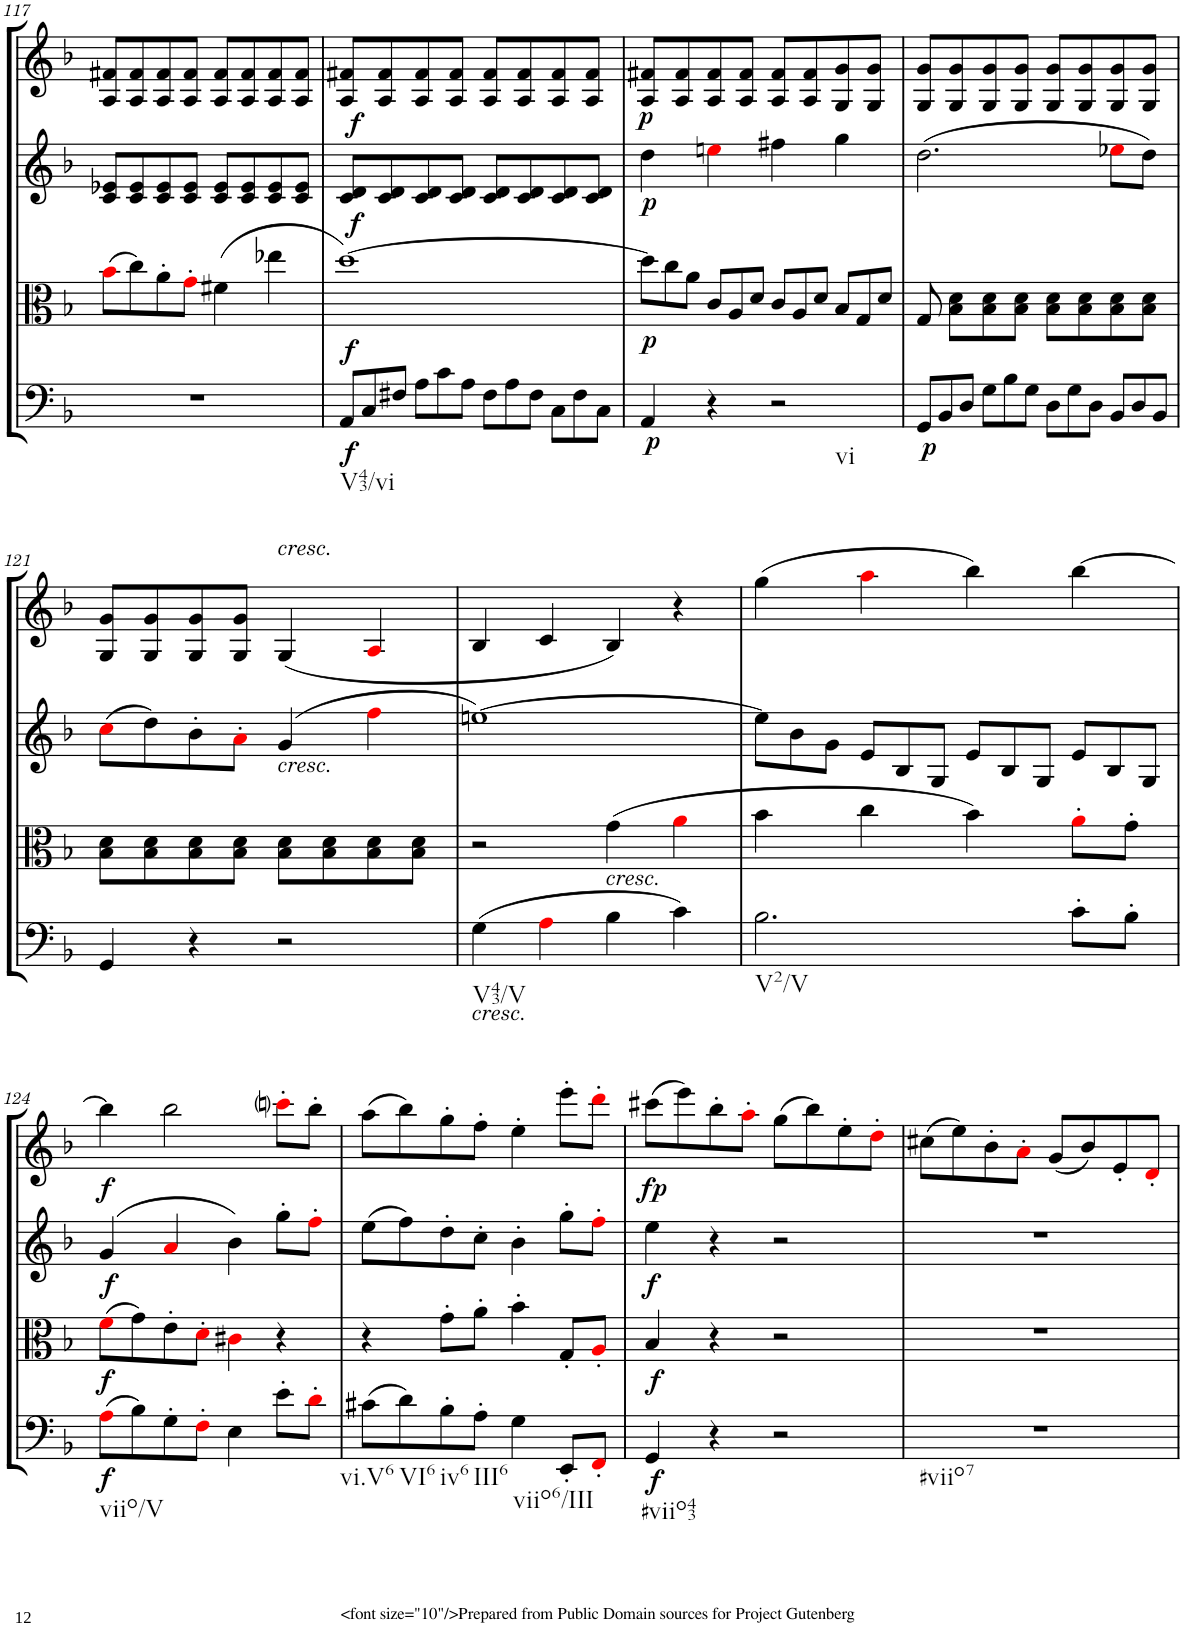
**kern	**dynam	**kern	**dynam	**kern	**dynam	**kern	**dynam
*part4	*part4	*part3	*part3	*part2	*part2	*part1	*part1
*staff4	*staff4	*staff3	*staff3	*staff2	*staff2	*staff1	*staff1
*I"Cello	*	*I"Viola	*	*I"2nd Violin	*	*I"1st Violin	*
*	*	*I'Vla	*	*I'Vln	*	*I'Vln	*
!!LO:PB:g=z
*clefF4	*	*clefC3	*	*clefG2	*	*clefG2	*
*k[b-]	*	*k[b-]	*	*k[b-]	*	*k[b-]	*
*M4/4	*	*M4/4	*	*M4/4	*	*M4/4	*
*met(c)	*	*met(c)	*	*met(c)	*	*met(c)	*
=117	=117	=117	=117	=117	=117	=117	=117
1r	.	(8b-i\L	.	8c/ 8e-X/L	.	8A/ 8f#X/L	.
.	.	8cc\)	.	8c/ 8e-/	.	8A/ 8f#/	.
.	.	8a'\	.	8c/ 8e-/	.	8A/ 8f#/	.
.	.	8g'i\J	.	8c/ 8e-/J	.	8A/ 8f#/J	.
.	.	(4f#X\	.	8c/ 8e-/L	.	8A/ 8f#/L	.
.	.	.	.	8c/ 8e-/	.	8A/ 8f#/	.
.	.	4ee-X\	.	8c/ 8e-/	.	8A/ 8f#/	.
.	.	.	.	8c/ 8e-/J	.	8A/ 8f#/J	.
=118	=118	=118	=118	=118	=118	=118	=118
*Xtuplet	*	*	*	*	*	*	*
!LO:TX:b:t=V43/vi	!	!	!	!	!	!	!
!	!LO:DY:b	!	!LO:DY:b	!	!LO:DY:b	!	!LO:DY:b
12AA/L	f	[1dd)	f	8c/ 8d/L	f	8A/ 8f#X/L	f
12C/	.	.	.	.	.	.	.
.	.	.	.	8c/ 8d/	.	8A/ 8f#/	.
12F#X/J	.	.	.	.	.	.	.
12A\L	.	.	.	8c/ 8d/	.	8A/ 8f#/	.
12c\	.	.	.	.	.	.	.
.	.	.	.	8c/ 8d/J	.	8A/ 8f#/J	.
12A\J	.	.	.	.	.	.	.
12F#\L	.	.	.	8c/ 8d/L	.	8A/ 8f#/L	.
12A\	.	.	.	.	.	.	.
.	.	.	.	8c/ 8d/	.	8A/ 8f#/	.
12F#\J	.	.	.	.	.	.	.
12C\L	.	.	.	8c/ 8d/	.	8A/ 8f#/	.
12F#\	.	.	.	.	.	.	.
.	.	.	.	8c/ 8d/J	.	8A/ 8f#/J	.
12C\J	.	.	.	.	.	.	.
=119	=119	=119	=119	=119	=119	=119	=119
*	*	*Xtuplet	*	*	*	*	*
!	!LO:DY:b	!	!LO:DY:b	!	!LO:DY:b	!	!LO:DY:b
4AA/	p	12dd\L]	p	4dd\	p	8A/ 8f#X/L	p
.	.	12cc\	.	.	.	.	.
.	.	.	.	.	.	8A/ 8f#/	.
.	.	12a\J	.	.	.	.	.
4r	.	12c/L	.	4eeni\	.	8A/ 8f#/	.
.	.	12A/	.	.	.	.	.
.	.	.	.	.	.	8A/ 8f#/J	.
.	.	12d/J	.	.	.	.	.
!LO:TX:b:t=vi	!	!	!	!	!	!	!
2r	.	12c/L	.	4ff#X\	.	8A/ 8f#/L	.
.	.	12A/	.	.	.	.	.
.	.	.	.	.	.	8A/ 8f#/	.
.	.	12d/J	.	.	.	.	.
.	.	12B-/L	.	4gg\	.	8G/ 8g/	.
.	.	12G/	.	.	.	.	.
.	.	.	.	.	.	8G/ 8g/J	.
.	.	12d/J	.	.	.	.	.
=120	=120	=120	=120	=120	=120	=120	=120
!	!LO:DY:b	!	!	!	!	!	!
12GG/L	p	8G/	.	(2.dd\	.	8G/ 8g/L	.
12BB-/	.	.	.	.	.	.	.
.	.	8B-\ 8d\L	.	.	.	8G/ 8g/	.
12D/J	.	.	.	.	.	.	.
12G\L	.	8B-\ 8d\	.	.	.	8G/ 8g/	.
12B-\	.	.	.	.	.	.	.
.	.	8B-\ 8d\J	.	.	.	8G/ 8g/J	.
12G\J	.	.	.	.	.	.	.
12D\L	.	8B-\ 8d\L	.	.	.	8G/ 8g/L	.
12G\	.	.	.	.	.	.	.
.	.	8B-\ 8d\	.	.	.	8G/ 8g/	.
12D\J	.	.	.	.	.	.	.
12BB-/L	.	8B-\ 8d\	.	8ee-Xi\L	.	8G/ 8g/	.
12D/	.	.	.	.	.	.	.
.	.	8B-\ 8d\J	.	8dd\J)	.	8G/ 8g/J	.
12BB-/J	.	.	.	.	.	.	.
!!LO:LB:g=z
=121	=121	=121	=121	=121	=121	=121	=121
4GG/	.	8B-\ 8d\L	.	(8cci\L	.	8G/ 8g/L	.
.	.	8B-\ 8d\	.	8dd\)	.	8G/ 8g/	.
4r	.	8B-\ 8d\	.	8b-'\	.	8G/ 8g/	.
.	.	8B-\ 8d\J	.	8a'i\J	.	8G/ 8g/J	.
!	!	!	!	!	!	!LO:TX:a:i:t=cresc.	!
!	!	!	!	!LO:TX:b:i:t=cresc.	!	!	!
2r	.	8B-\ 8d\L	.	(4g/	.	(4G/	.
.	.	8B-\ 8d\	.	.	.	.	.
.	.	8B-\ 8d\	.	4ffi\	.	4Ai/	.
.	.	8B-\ 8d\J	.	.	.	.	.
=122	=122	=122	=122	=122	=122	=122	=122
!LO:TX:b:i:t=cresc.	!	!	!	!	!	!	!
!LO:TX:b:t=V43/V	!	!	!	!	!	!	!
(4G\	.	2r	.	[1een)	.	4B-/	.
4Ai\	.	.	.	.	.	4c/	.
!	!	!LO:TX:b:i:t=cresc.	!	!	!	!	!
4B-\	.	(4g\	.	.	.	4B-/)	.
4c\)	.	4ai\	.	.	.	4r	.
=123	=123	=123	=123	=123	=123	=123	=123
*	*	*	*	*Xtuplet	*	*	*
!LO:TX:b:t=V2/V	!	!	!	!	!	!	!
2.B-\	.	4b-\	.	12ee\L]	.	(4gg\	.
.	.	.	.	12b-\	.	.	.
.	.	.	.	12g\J	.	.	.
.	.	4cc\	.	12e/L	.	4aai\	.
.	.	.	.	12B-/	.	.	.
.	.	.	.	12G/J	.	.	.
.	.	4b-\)	.	12e/L	.	4bb-\)	.
.	.	.	.	12B-/	.	.	.
.	.	.	.	12G/J	.	.	.
8c'\L	.	8a'i\L	.	12e/L	.	[4bb-\	.
.	.	.	.	12B-/	.	.	.
8B-'\J	.	8g'\J	.	.	.	.	.
.	.	.	.	12G/J	.	.	.
!!LO:LB:g=z
=124	=124	=124	=124	=124	=124	=124	=124
!LO:TX:b:t=viio/V	!	!	!	!	!	!	!
!	!LO:DY:b	!	!LO:DY:b	!	!LO:DY:b	!	!LO:DY:b
(8Ai\L	f	(8fi\L	f	(4g/	f	4bb-\]	f
8B-\)	.	8g\)	.	.	.	.	.
8G'\	.	8e'\	.	4ai/	.	2bb-\	.
8F'i\J	.	8d'i\J	.	.	.	.	.
4E\	.	4c#Xi\	.	4b-\)	.	.	.
8e'\L	.	4r	.	8gg'\L	.	8cccnj'i\L	.
8d'i\J	.	.	.	8ff'i\J	.	8bb-'\J	.
=125	=125	=125	=125	=125	=125	=125	=125
!LO:TX:b:t=vi.V6	!	!	!	!	!	!	!
(8c#X\L	.	4r	.	(8ee\L	.	(8aa\L	.
!LO:TX:b:t=VI6	!	!	!	!	!	!	!
8d\)	.	.	.	8ff\)	.	8bb-\)	.
!LO:TX:b:t=iv6	!	!	!	!	!	!	!
8B-'\	.	8g'\L	.	8dd'\	.	8gg'\	.
!LO:TX:b:t=III6	!	!	!	!	!	!	!
8A'\J	.	8a'\J	.	8cc'\J	.	8ff'\J	.
!LO:TX:b:t=viio6/III	!	!	!	!	!	!	!
4G\	.	4b-'\	.	4b-'\	.	4ee'\	.
8EE'/L	.	8G'/L	.	8gg'\L	.	8eee'\L	.
8FF'i/J	.	8A'i/J	.	8ff'i\J	.	8ddd'i\J	.
=126	=126	=126	=126	=126	=126	=126	=126
!LO:TX:b:t=#viio43	!	!	!	!	!	!	!
!	!LO:DY:b	!	!LO:DY:b	!	!LO:DY:b	!	!LO:DY:b
4GG/	f	4B-/	f	4ee\	f	(8ccc#X\L	fp
.	.	.	.	.	.	8eee\)	.
4r	.	4r	.	4r	.	8bb-'\	.
.	.	.	.	.	.	8aa'i\J	.
2r	.	2r	.	2r	.	(8gg\L	.
.	.	.	.	.	.	8bb-\)	.
.	.	.	.	.	.	8ee'\	.
.	.	.	.	.	.	8dd'i\J	.
=127	=127	=127	=127	=127	=127	=127	=127
!LO:TX:b:t=#viio7	!	!	!	!	!	!	!
1r	.	1r	.	1r	.	(8cc#X\L	.
.	.	.	.	.	.	8ee\)	.
.	.	.	.	.	.	8b-'\	.
.	.	.	.	.	.	8a'i\J	.
.	.	.	.	.	.	(8g/L	.
.	.	.	.	.	.	8b-/)	.
.	.	.	.	.	.	8e'/	.
.	.	.	.	.	.	8d'i/J	.
=	=	=	=	=	=	=	=
*-	*-	*-	*-	*-	*-	*-	*-
